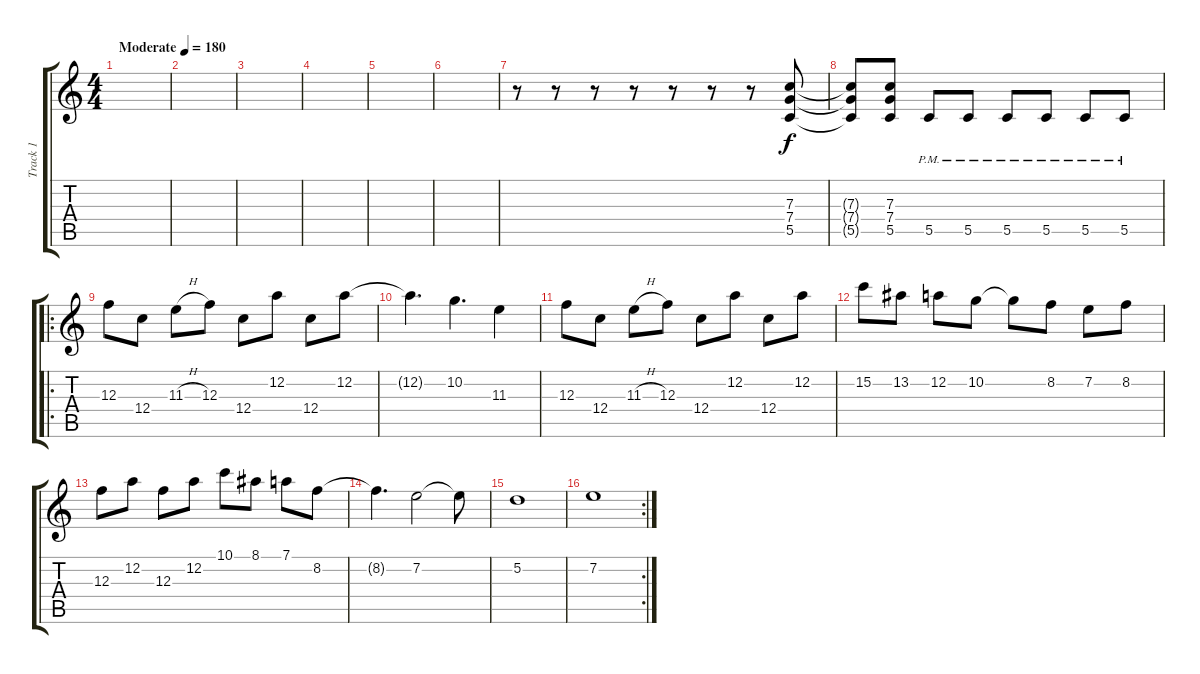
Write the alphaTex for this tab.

\track ("Track 1" "Track 1") {instrument distortionguitar}
\staff {score tabs}
\tuning (D4 A3 F3 C3 G2 D2) {hide}
\ts (4 4)
\tempo (180 "Moderate")
\clef g2
\ks c
|
|
|
|
|
|
r.8 r.8 r.8 r.8 r.8 r.8 r.8 (7.3 7.4 5.5).8 |
(7.3{t} 7.4{t} 5.5{t}).8 (7.3 7.4 5.5).8 5.5{pm}.8 5.5{pm}.8 5.5{pm}.8 5.5{pm}.8 5.5{pm}.8 5.5{pm}.8 |
\ro
12.3.8 12.4.8 11.3{h}.8 12.3.8 12.4.8 12.2.8 12.4.8 12.2.8 |
12.2{t}.4{d} 10.2.4{d} 11.3.4 |
12.3.8 12.4.8 11.3{h}.8 12.3.8 12.4.8 12.2.8 12.4.8 12.2.8 |
15.2.8 13.2.8 12.2.8 10.2.8 10.2{t}.8 8.2.8 7.2.8 8.2.8 |
12.3.8 12.2.8 12.3.8 12.2.8 10.1.8 8.1.8 7.1.8 8.2.8 |
8.2{t}.4{d} 7.2.2 7.2{t}.8 |
5.2.1 |
\rc 2
7.2.1
